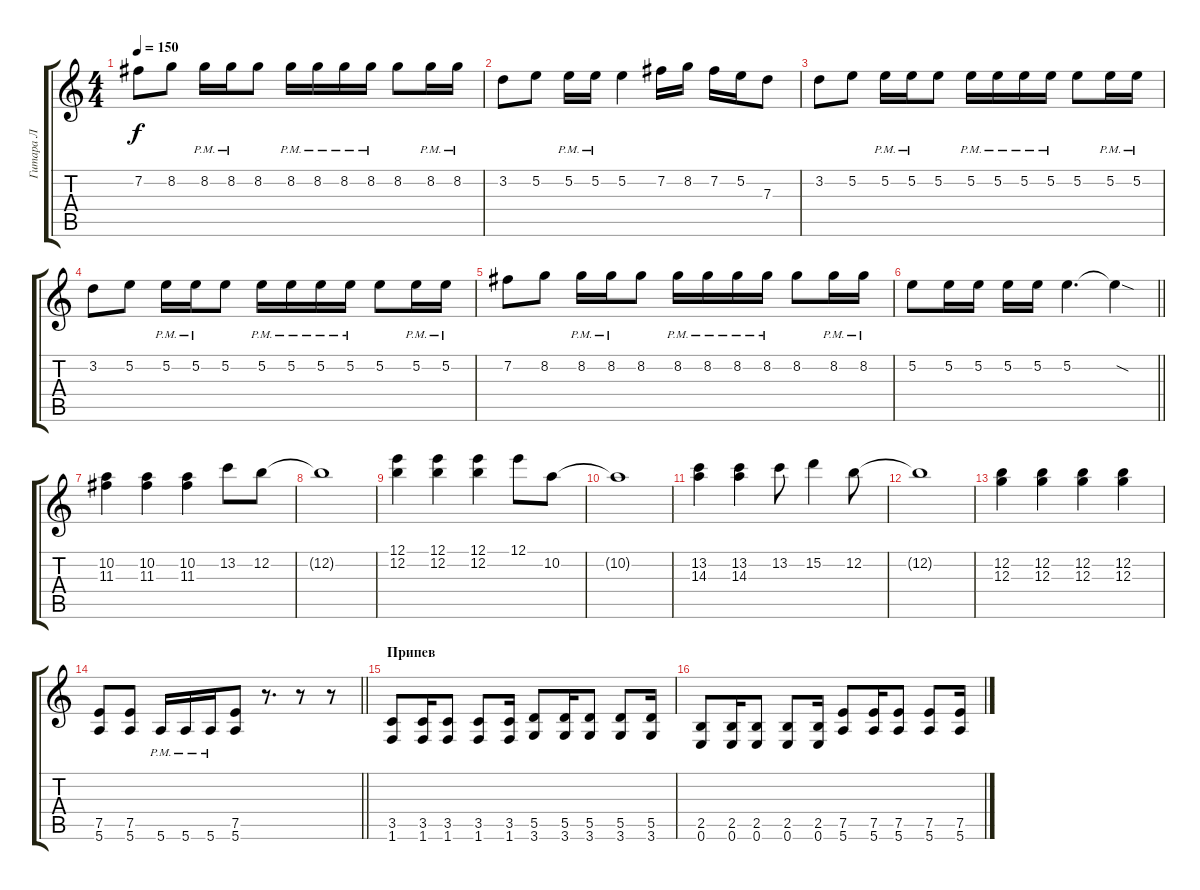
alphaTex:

\track ("Гитара Л" "Гитара Л") {instrument electricguitarclean}
\staff {score tabs}
\tuning (E4 B3 G3 D3 A2 E2) {hide}
\ts (4 4)
\tempo 150
\clef g2
\ks c
7.2.8{dy f} 8.2.8 8.2{pm}.16 8.2{pm}.16 8.2.8 8.2{pm}.16 8.2{pm}.16 8.2{pm}.16 8.2{pm}.16 8.2.8 8.2{pm}.16 8.2{pm}.16 |
3.2.8 5.2.8 5.2{pm}.16 5.2{pm}.16 5.2.4 7.2.16 8.2.16 7.2.16 5.2.16 7.3.8 |
3.2.8 5.2.8 5.2{pm}.16 5.2{pm}.16 5.2.8 5.2{pm}.16 5.2{pm}.16 5.2{pm}.16 5.2{pm}.16 5.2.8 5.2{pm}.16 5.2{pm}.16 |
3.2.8 5.2.8 5.2{pm}.16 5.2{pm}.16 5.2.8 5.2{pm}.16 5.2{pm}.16 5.2{pm}.16 5.2{pm}.16 5.2.8 5.2{pm}.16 5.2{pm}.16 |
7.2.8 8.2.8 8.2{pm}.16 8.2{pm}.16 8.2.8 8.2{pm}.16 8.2{pm}.16 8.2{pm}.16 8.2{pm}.16 8.2.8 8.2{pm}.16 8.2{pm}.16 |
\barLineRight lightlight
5.2.8 5.2.16 5.2.16 5.2.16 5.2.16 5.2.4{d} 5.2{sod t}.4 |
\section ("" " ")
(10.2 11.3).4 (10.2 11.3).4 (10.2 11.3).4 13.2.8 12.2.8 |
12.2{t}.1 |
(12.1 12.2).4 (12.1 12.2).4 (12.1 12.2).4 12.1.8 10.2.8 |
10.2{t}.1 |
(13.2 14.3).4 (13.2 14.3).4 13.2.8 15.2.4 12.2.8 |
12.2{t}.1 |
(12.2 12.3).4 (12.2 12.3).4 (12.2 12.3).4 (12.2 12.3).4 |
\barLineRight lightlight
(7.5 5.6).8 (7.5 5.6).8 5.6{pm}.16 5.6{pm}.16 5.6{pm}.16 (7.5 5.6).8 r.8{d} r.8 r.8 |
\section ("" "Припев")
(3.5 1.6).8 (3.5 1.6).16 (3.5 1.6).8 (3.5 1.6).8 (3.5 1.6).16 (5.5 3.6).8 (5.5 3.6).16 (5.5 3.6).8 (5.5 3.6).8 (5.5 3.6).16 |
(2.5 0.6).8 (2.5 0.6).16 (2.5 0.6).8 (2.5 0.6).8 (2.5 0.6).16 (7.5 5.6).8 (7.5 5.6).16 (7.5 5.6).8 (7.5 5.6).8 (7.5 5.6).16
